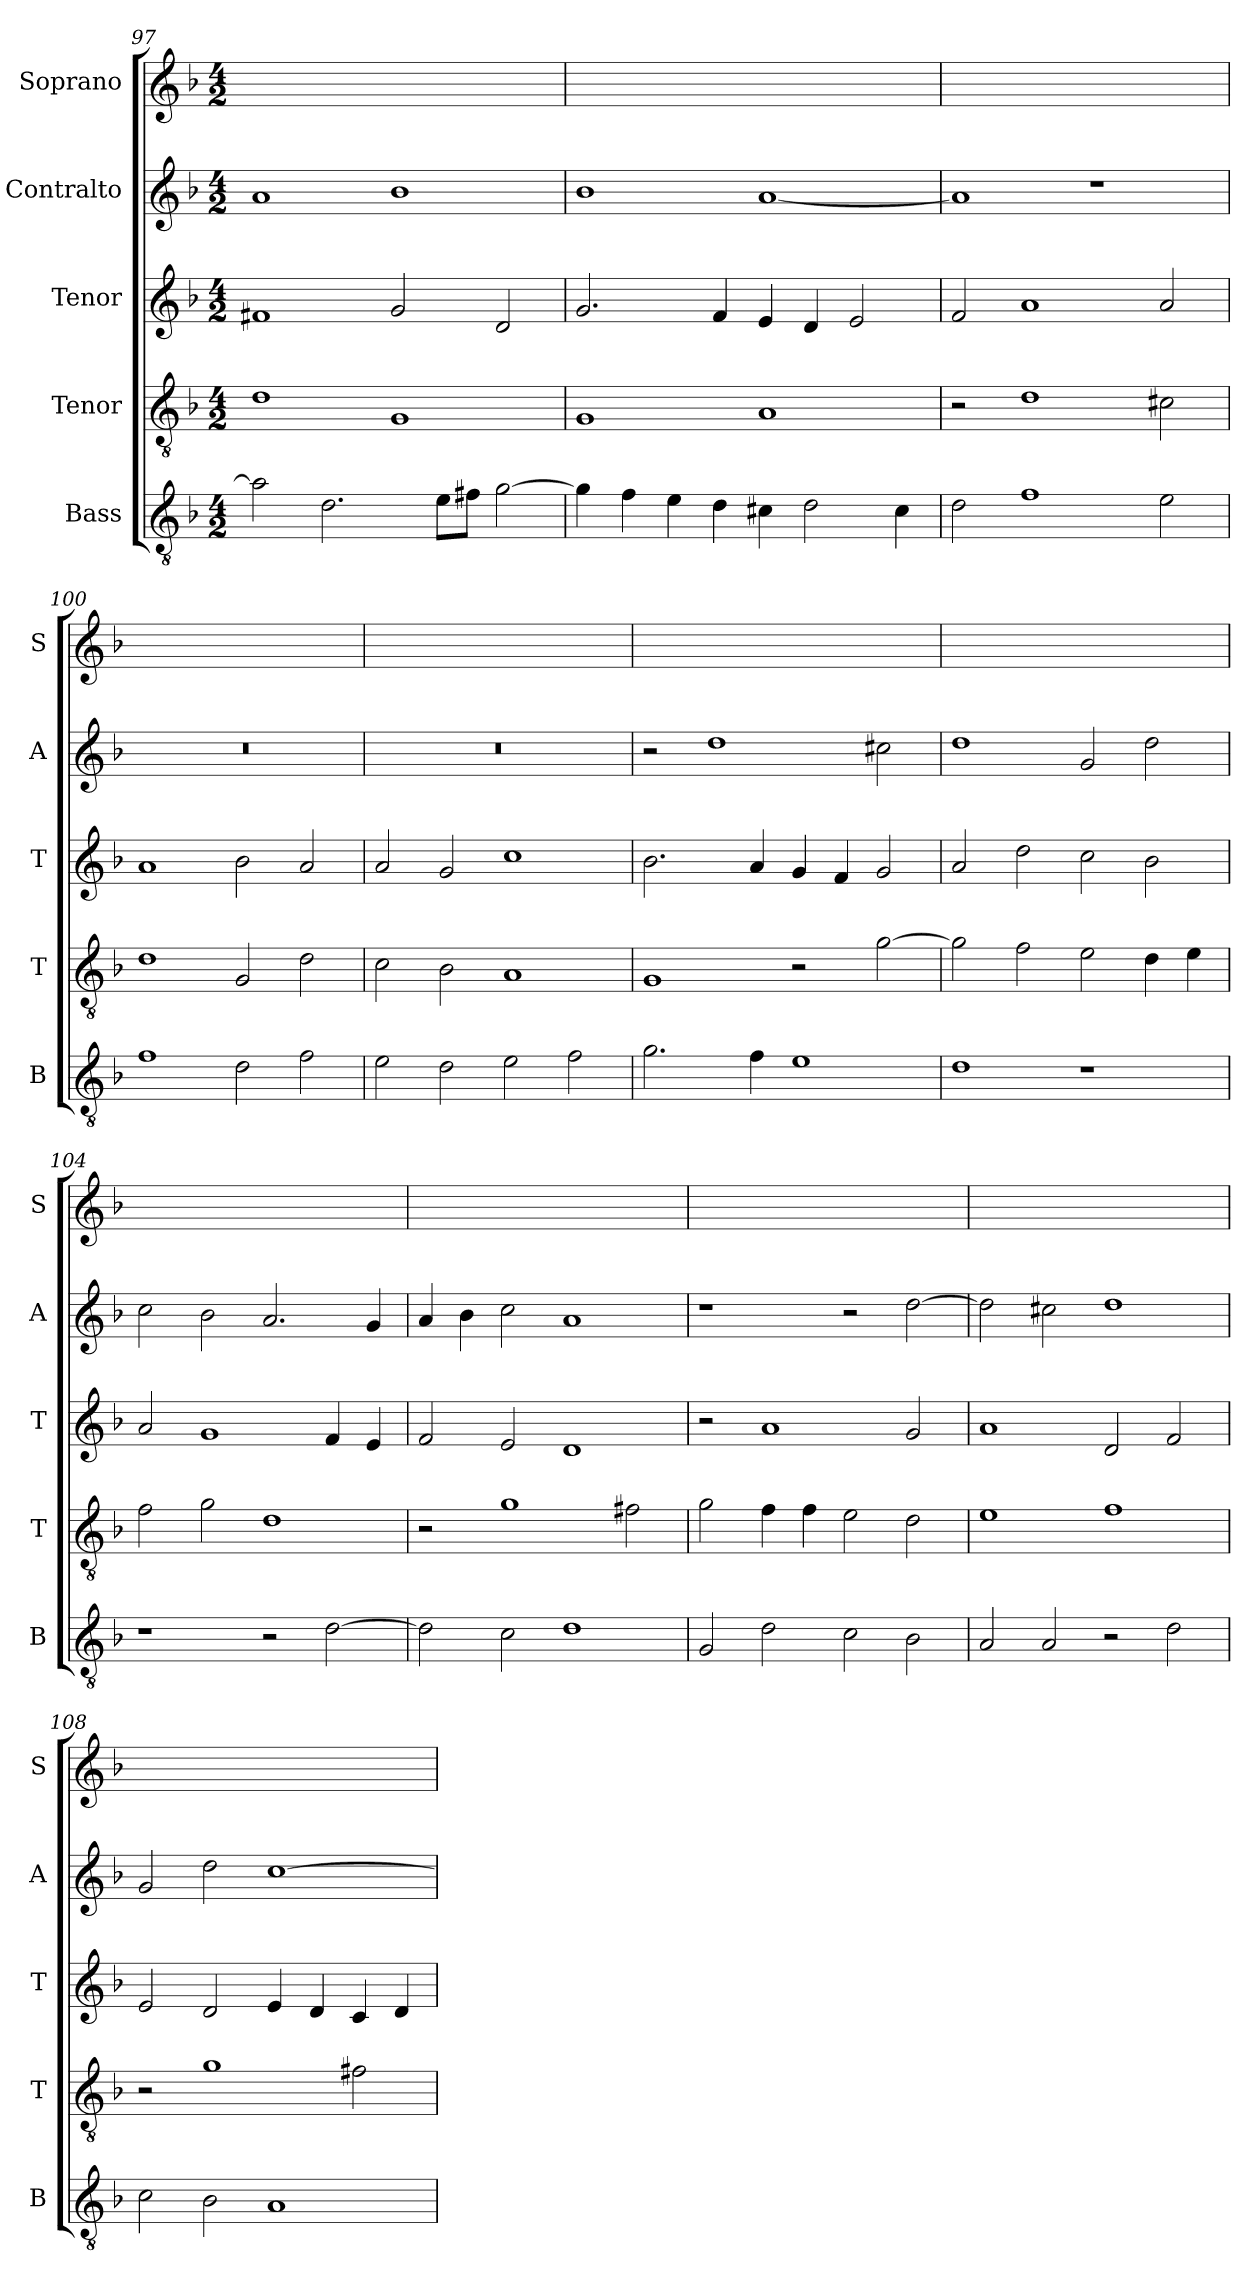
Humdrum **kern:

**kern	**kern	**kern	**kern	**kern
*part5	*part4	*part3	*part2	*part1
*staff5	*staff4	*staff3	*staff2	*staff1
*I"Bass	*I"Tenor	*I"Tenor	*I"Contralto	*I"Soprano
*I'B	*I'T	*I'T	*I'A	*I'S
*clefGv2	*clefGv2	*clefG2	*clefG2	*clefG2
*k[b-]	*k[b-]	*k[b-]	*k[b-]	*k[b-]
*G:dor	*G:dor	*G:dor	*G:dor	*G:dor
*M4/2	*M4/2	*M4/2	*M4/2	*M4/2
=97	=97	=97	=97	=97
2a]	1d	1f#X	1a	0ryy
2.d	.	.	.	.
.	1G	2g	1b-	.
8e\L	.	.	.	.
8f#X\J	.	.	.	.
[2g	.	2d	.	.
=98	=98	=98	=98	=98
4g]	1G	2.g	1b-	0ryy
4f	.	.	.	.
4e	.	.	.	.
4d	.	4f	.	.
4c#X	1A	4e	[1a	.
2d	.	4d	.	.
.	.	2e	.	.
4c#	.	.	.	.
=99	=99	=99	=99	=99
2d	2r	2f	1a]	0ryy
1f	1d	1a	.	.
.	.	.	1r	.
2e	2c#X	2a	.	.
=100	=100	=100	=100	=100
1f	1d	1a	0r	0ryy
2d	2G	2b-	.	.
2f	2d	2a	.	.
=101	=101	=101	=101	=101
2e	2c	2a	0r	0ryy
2d	2B-	2g	.	.
2e	1A	1cc	.	.
2f	.	.	.	.
=102	=102	=102	=102	=102
2.g	1G	2.b-	2r	0ryy
.	.	.	1dd	.
4f	.	4a	.	.
1e	2r	4g	.	.
.	.	4f	.	.
.	[2g	2g	2cc#X	.
=103	=103	=103	=103	=103
1d	2g]	2a	1dd	0ryy
.	2f	2dd	.	.
1r	2e	2cc	2g	.
.	4d	2b-	2dd	.
.	4e	.	.	.
=104	=104	=104	=104	=104
1r	2f	2a	2cc	0ryy
.	2g	1g	2b-	.
2r	1d	.	2.a	.
[2d	.	4f	.	.
.	.	4e	4g	.
=105	=105	=105	=105	=105
2d]	2r	2f	4a	0ryy
.	.	.	4b-	.
2c	1g	2e	2cc	.
1d	.	1d	1a	.
.	2f#X	.	.	.
=106	=106	=106	=106	=106
2G	2g	2r	1r	0ryy
2d	4f	1a	.	.
.	4f	.	.	.
2c	2e	.	2r	.
2B-	2d	2g	[2dd	.
=107	=107	=107	=107	=107
2A	1e	1a	2dd]	0ryy
2A	.	.	2cc#X	.
2r	1f	2d	1dd	.
2d	.	2f	.	.
=108	=108	=108	=108	=108
2c	2r	2e	2g	0ryy
2B-	1g	2d	2dd	.
1A	.	4e	[1cc	.
.	.	4d	.	.
.	2f#X	4c	.	.
.	.	4d	.	.
=	=	=	=	=
*-	*-	*-	*-	*-
